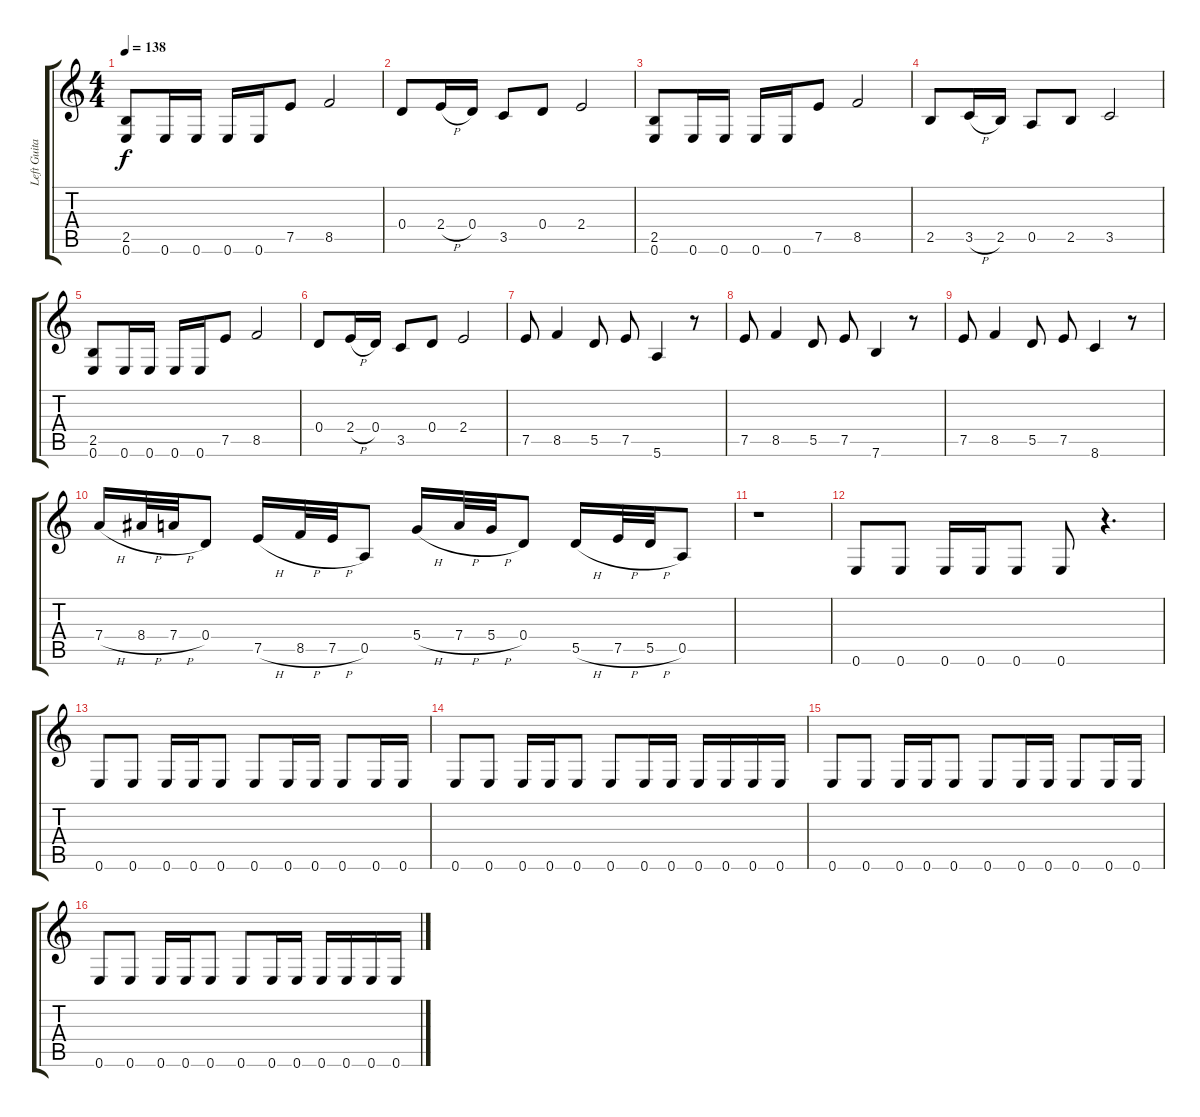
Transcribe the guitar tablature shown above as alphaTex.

\track ("Left Guitar" "Left Guita") {instrument overdrivenguitar}
\staff {score tabs}
\tuning (E4 B3 G3 D3 A2 E2) {hide}
\ts (4 4)
\tempo 138
\clef g2
\ks c
(2.5 0.6).8{dy f} 0.6.16 0.6.16 0.6.16 0.6.16 7.5.8 8.5.2 |
0.4.8 2.4{h}.16 0.4.16 3.5.8 0.4.8 2.4.2 |
(2.5 0.6).8 0.6.16 0.6.16 0.6.16 0.6.16 7.5.8 8.5.2 |
2.5.8 3.5{h}.16 2.5.16 0.5.8 2.5.8 3.5.2 |
(2.5 0.6).8 0.6.16 0.6.16 0.6.16 0.6.16 7.5.8 8.5.2 |
0.4.8 2.4{h}.16 0.4.16 3.5.8 0.4.8 2.4.2 |
7.5.8 8.5.4 5.5.8 7.5.8 5.6.4 r.8 |
7.5.8 8.5.4 5.5.8 7.5.8 7.6.4 r.8 |
7.5.8 8.5.4 5.5.8 7.5.8 8.6.4 r.8 |
7.4{h}.16 8.4{h}.32 7.4{h}.32 0.4.8 7.5{h}.16 8.5{h}.32 7.5{h}.32 0.5.8 5.4{h}.16 7.4{h}.32 5.4{h}.32 0.4.8 5.5{h}.16 7.5{h}.32 5.5{h}.32 0.5.8 |
r.1 |
0.6.8 0.6.8 0.6.16 0.6.16 0.6.8 0.6.8 r.4{d} |
0.6.8 0.6.8 0.6.16 0.6.16 0.6.8 0.6.8 0.6.16 0.6.16 0.6.8 0.6.16 0.6.16 |
0.6.8 0.6.8 0.6.16 0.6.16 0.6.8 0.6.8 0.6.16 0.6.16 0.6.16 0.6.16 0.6.16 0.6.16 |
0.6.8 0.6.8 0.6.16 0.6.16 0.6.8 0.6.8 0.6.16 0.6.16 0.6.8 0.6.16 0.6.16 |
0.6.8 0.6.8 0.6.16 0.6.16 0.6.8 0.6.8 0.6.16 0.6.16 0.6.16 0.6.16 0.6.16 0.6.16
